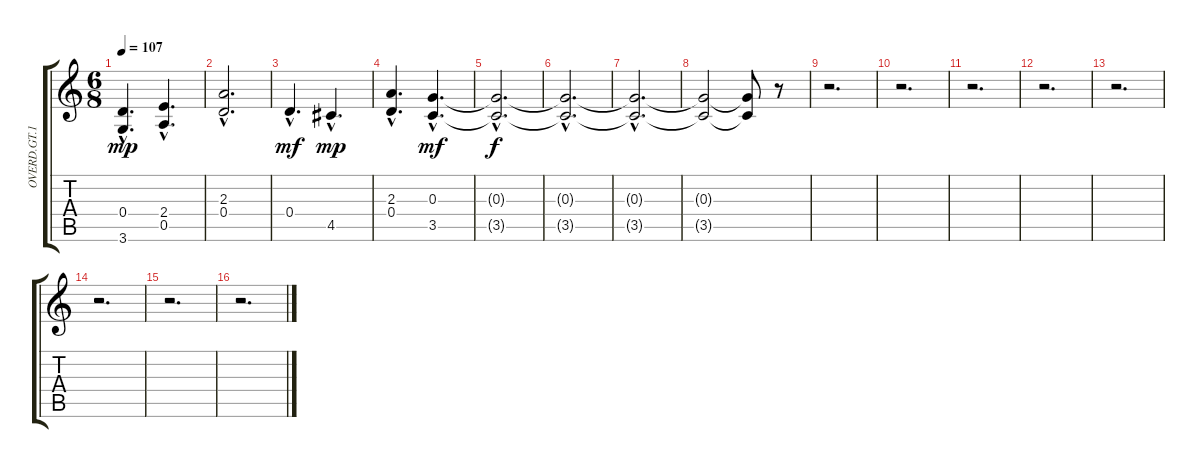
\track ("OVERD.GT.1" "OVERD.GT.1") {instrument overdrivenguitar}
\staff {score tabs}
\tuning (E4 B3 G3 D3 A2 E2) {hide}
\ts (6 8)
\tempo 107
\clef g2
\ks c
(0.4{hac} 3.6{hac}).4{d dy mp} (2.4{hac} 0.5{hac}).4{d} |
(2.3{hac} 0.4{hac}).2{d} |
0.4{hac}.4{d dy mf} 4.5{hac}.4{d dy mp} |
(2.3{hac} 0.4{hac}).4{d} (0.3{hac} 3.5{hac}).4{d dy mf} |
(0.3{hac t} 3.5{hac t}).2{d dy f} |
(0.3{hac t} 3.5{hac t}).2{d} |
(0.3{hac t} 3.5{hac t}).2{d} |
(0.3{t} 3.5{t}).2 (0.3{t} 3.5{t}).8 r.8 |
r.2{d} |
r.2{d} |
r.2{d} |
r.2{d} |
r.2{d} |
r.2{d} |
r.2{d} |
r.2{d}
